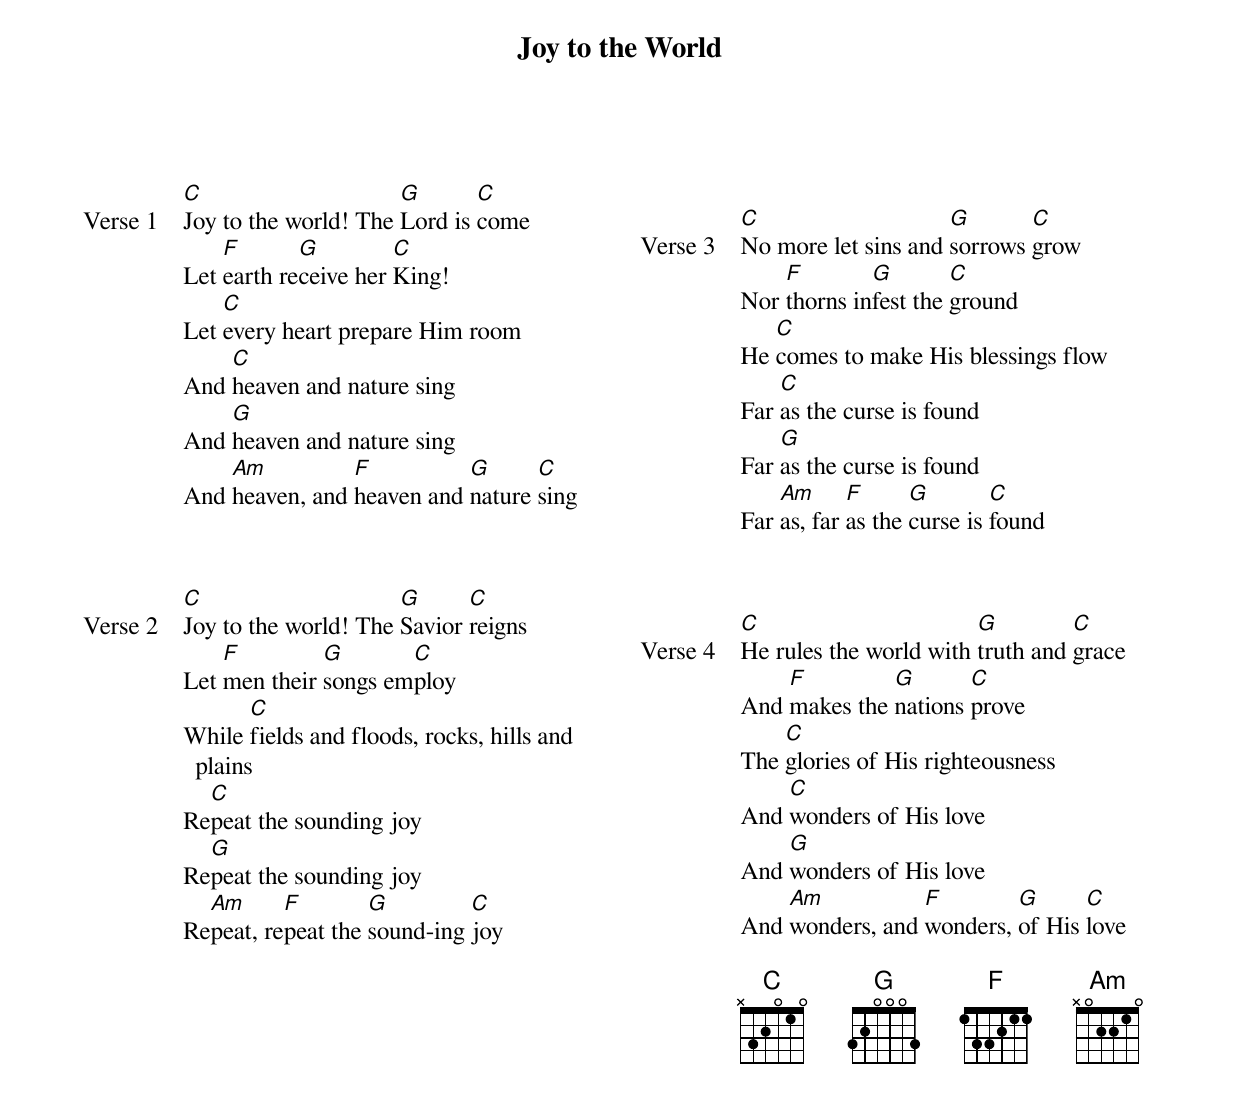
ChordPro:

{title: Joy to the World}

{columns 2}

{start_of_verse label="Verse 1"}

[C]Joy to the world! The [G]Lord is [C]come
Let [F]earth re[G]ceive her [C]King!
Let [C]every heart prepare Him room
And [C]heaven and nature sing
And [G]heaven and nature sing
And [Am]heaven, and [F]heaven and [G]nature [C]sing

{end_of_verse}

{start_of_verse label="Verse 2"}

[C]Joy to the world! The [G]Savior [C]reigns
Let [F]men their [G]songs em[C]ploy
While [C]fields and floods, rocks, hills and plains
Re[C]peat the sounding joy
Re[G]peat the sounding joy
Re[Am]peat, re[F]peat the [G]sound-ing [C]joy

{end_of_verse}

{column_break}

{start_of_verse label="Verse 3"}

[C]No more let sins and [G]sorrows [C]grow
Nor [F]thorns in[G]fest the [C]ground
He [C]comes to make His blessings flow
Far [C]as the curse is found
Far [G]as the curse is found
Far [Am]as, far [F]as the [G]curse is [C]found

{end_of_verse}

{start_of_verse label="Verse 4"}

[C]He rules the world with [G]truth and [C]grace
And [F]makes the [G]nations [C]prove
The [C]glories of His righteousness
And [C]wonders of His love
And [G]wonders of His love
And [Am]wonders, and [F]wonders, [G]of His [C]love

{end_of_verse}
